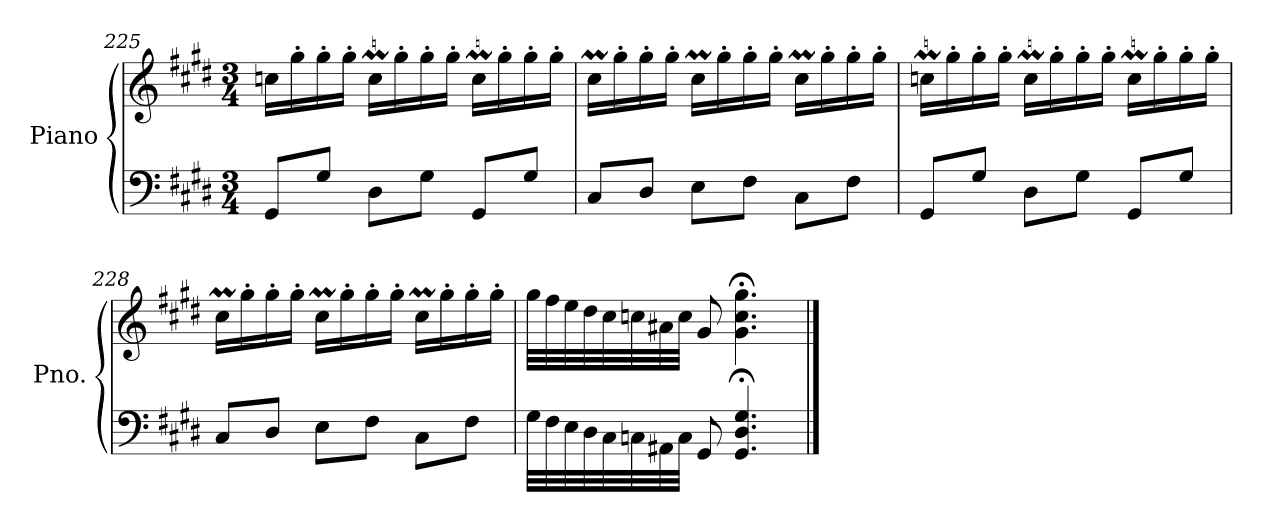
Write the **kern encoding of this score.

**kern	**kern
*part1	*part1
*staff2	*staff1
*I"Piano	*
*I'Pno.	*
!!LO:LB:g=z
*clefF4	*clefG2
*k[f#c#g#d#]	*k[f#c#g#d#]
*M3/4	*M3/4
=225	=225
8GG#/L	16ccn\LL
.	16gg#'\
8G#/J	16gg#'\
.	16gg#'\JJ
8D#\L	16ccM\LL
.	16gg#'\
8G#\J	16gg#'\
.	16gg#'\JJ
8GG#/L	16ccM\LL
.	16gg#'\
8G#/J	16gg#'\
.	16gg#'\JJ
=226	=226
8C#/L	16cc#M\LL
.	16gg#'\
8D#/J	16gg#'\
.	16gg#'\JJ
8E\L	16cc#M\LL
.	16gg#'\
8F#\J	16gg#'\
.	16gg#'\JJ
8C#\L	16cc#M\LL
.	16gg#'\
8F#\J	16gg#'\
.	16gg#'\JJ
=227	=227
8GG#/L	16ccnM\LL
.	16gg#'\
8G#/J	16gg#'\
.	16gg#'\JJ
8D#\L	16ccM\LL
.	16gg#'\
8G#\J	16gg#'\
.	16gg#'\JJ
8GG#/L	16ccM\LL
.	16gg#'\
8G#/J	16gg#'\
.	16gg#'\JJ
!!LO:LB:g=z
=228	=228
8C#/L	16cc#M\LL
.	16gg#'\
8D#/J	16gg#'\
.	16gg#'\JJ
8E\L	16cc#M\LL
.	16gg#'\
8F#\J	16gg#'\
.	16gg#'\JJ
8C#\L	16cc#M\LL
.	16gg#'\
8F#\J	16gg#'\
.	16gg#'\JJ
=229	=229
32G#\LLL	32gg#\LLL
32F#\	32ff#\
32E\	32ee\
32D#\	32dd#\
32C#\	32cc#\
32Cn\	32ccn\
32AA#X\	32a#X\
32C\JJJ	32cc\JJJ
8GG#/	8g#/
4.GG#/;< 4.D#/;< 4.G#/;<	4.g#\;< 4.cc\;< 4.gg#\;<
==	==
*-	*-
